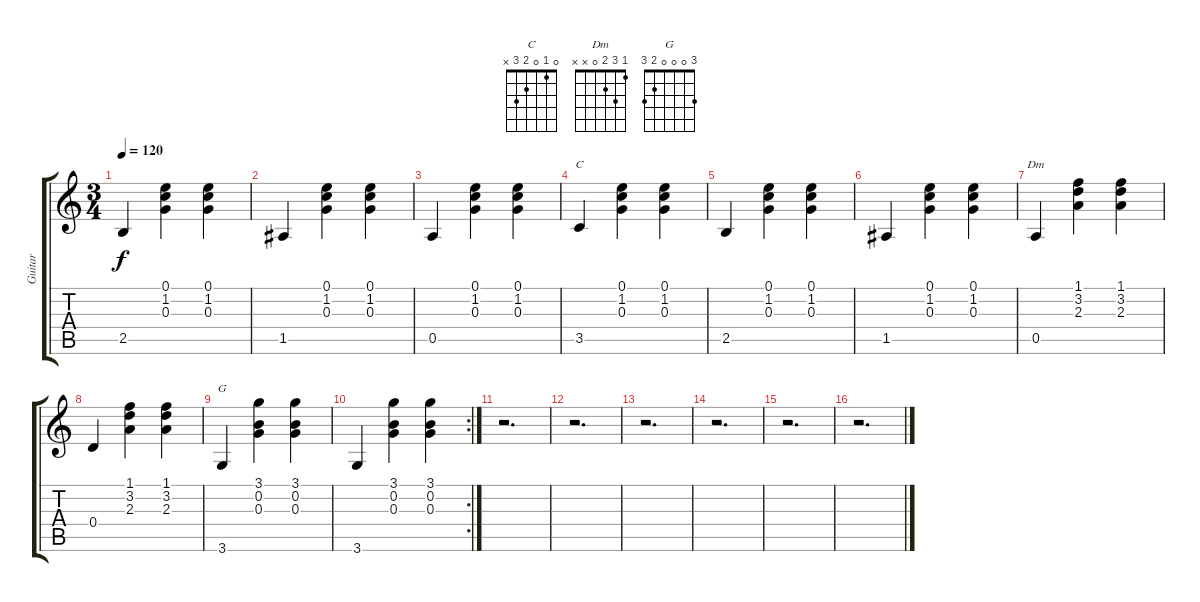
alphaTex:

\track ("Guitar" "Guitar") {instrument acousticguitarsteel}
\staff {score tabs}
\tuning (E4 B3 G3 D3 A2 E2) {hide}
\chord ("C" 0 1 0 2 3 x)
\chord ("Dm" 1 3 2 0 x x)
\chord ("G" 3 0 0 0 2 3)
\ts (3 4)
\tempo 120
\clef g2
\ks c
2.5.4{dy f} (0.1 1.2 0.3).4 (0.1 1.2 0.3).4 |
1.5.4 (0.1 1.2 0.3).4 (0.1 1.2 0.3).4 |
0.5.4 (0.1 1.2 0.3).4 (0.1 1.2 0.3).4 |
3.5.4{ch "C"} (0.1 1.2 0.3).4 (0.1 1.2 0.3).4 |
2.5.4 (0.1 1.2 0.3).4 (0.1 1.2 0.3).4 |
1.5.4 (0.1 1.2 0.3).4 (0.1 1.2 0.3).4 |
0.5.4{ch "Dm"} (1.1 3.2 2.3).4 (1.1 3.2 2.3).4 |
0.4.4 (1.1 3.2 2.3).4 (1.1 3.2 2.3).4 |
3.6.4{ch "G"} (3.1 0.2 0.3).4 (3.1 0.2 0.3).4 |
\rc 2
3.6.4 (3.1 0.2 0.3).4 (3.1 0.2 0.3).4 |
r.2{d} |
r.2{d} |
r.2{d} |
r.2{d} |
r.2{d} |
r.2{d}
